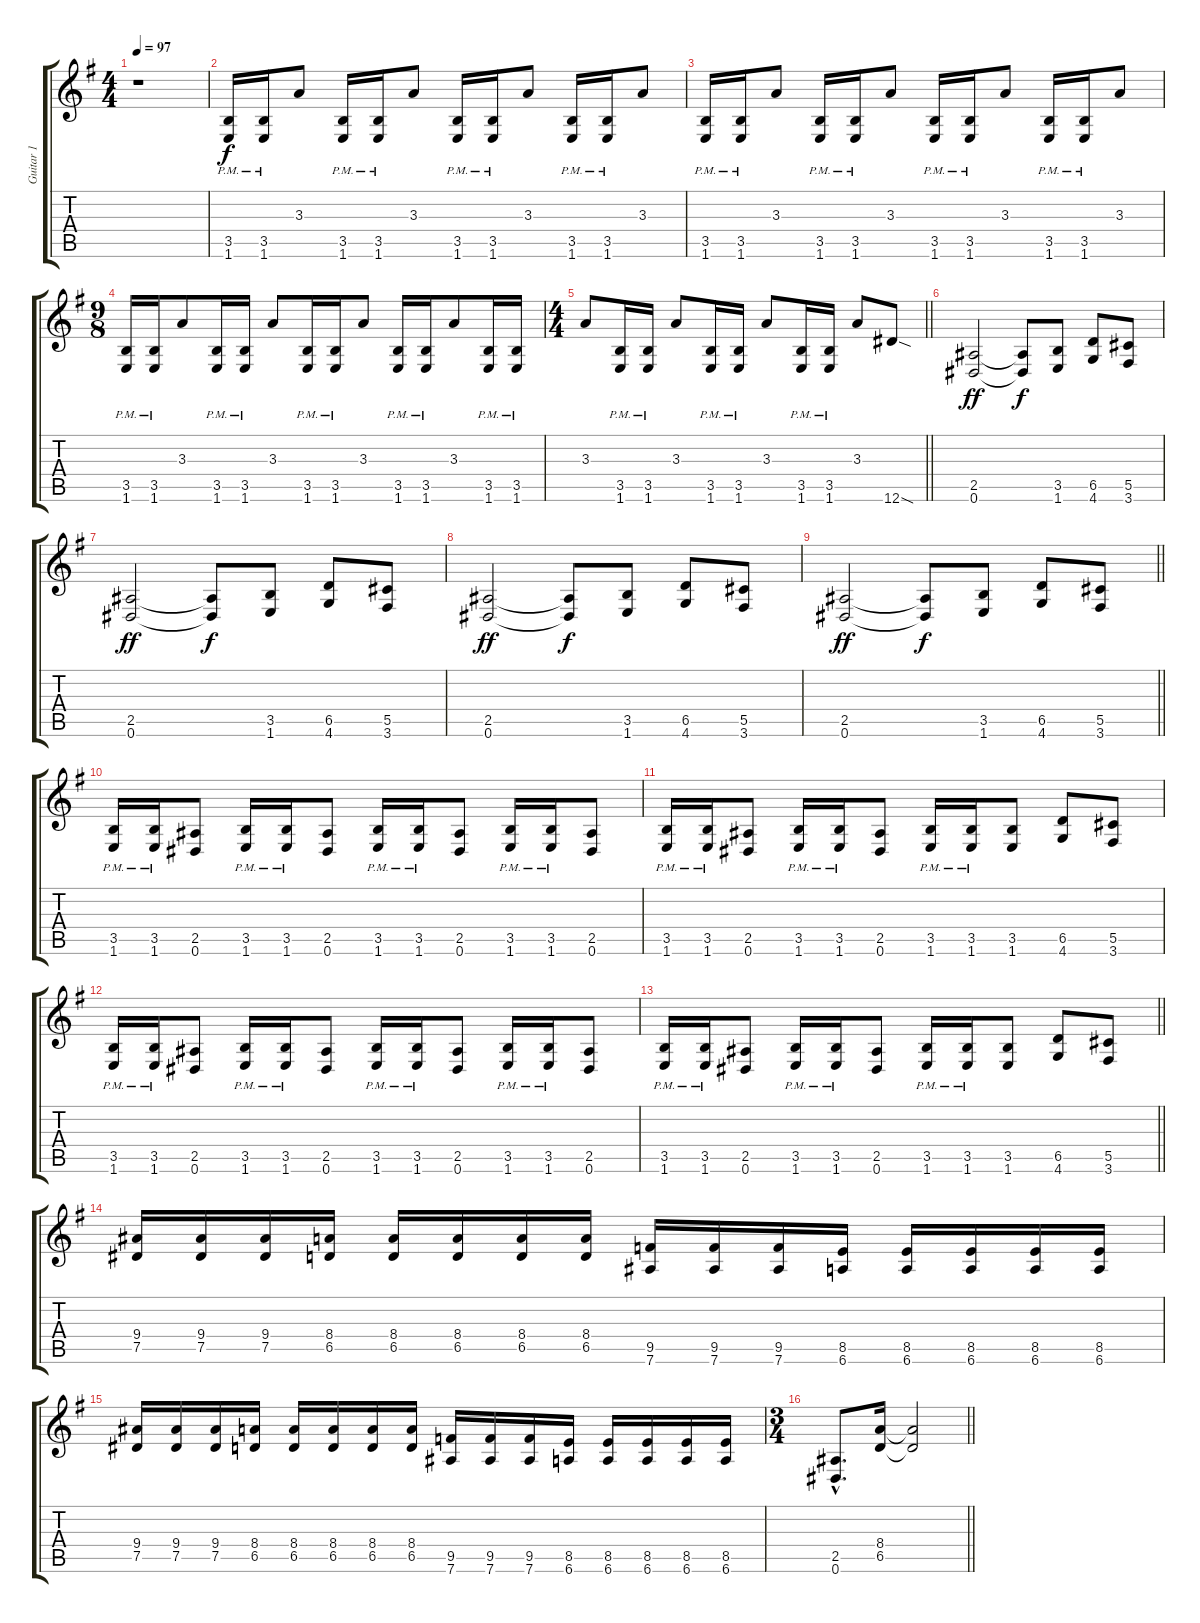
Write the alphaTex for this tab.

\track ("Guitar 1" "Guitar 1") {instrument distortionguitar}
\staff {score tabs}
\tuning (Eb4 Bb3 Gb3 Db3 Ab2 Eb2) {hide}
\ts (4 4)
\tempo 97
\clef g2
\ks eminor
r.1{dy f instrument distortionguitar} |
(3.5{pm} 1.6{pm}).16 (3.5{pm} 1.6{pm}).16 3.3.8 (3.5{pm} 1.6{pm}).16 (3.5{pm} 1.6{pm}).16 3.3.8 (3.5{pm} 1.6{pm}).16 (3.5{pm} 1.6{pm}).16 3.3.8 (3.5{pm} 1.6{pm}).16 (3.5{pm} 1.6{pm}).16 3.3.8 |
(3.5{pm} 1.6{pm}).16 (3.5{pm} 1.6{pm}).16 3.3.8 (3.5{pm} 1.6{pm}).16 (3.5{pm} 1.6{pm}).16 3.3.8 (3.5{pm} 1.6{pm}).16 (3.5{pm} 1.6{pm}).16 3.3.8 (3.5{pm} 1.6{pm}).16 (3.5{pm} 1.6{pm}).16 3.3.8 |
\ts (9 8)
(3.5{pm} 1.6{pm}).16 (3.5{pm} 1.6{pm}).16 3.3.8 (3.5{pm} 1.6{pm}).16 (3.5{pm} 1.6{pm}).16 3.3.8 (3.5{pm} 1.6{pm}).16 (3.5{pm} 1.6{pm}).16 3.3.8 (3.5{pm} 1.6{pm}).16 (3.5{pm} 1.6{pm}).16 3.3.8 (3.5{pm} 1.6{pm}).16 (3.5{pm} 1.6{pm}).16 |
\ts (4 4)
\barLineRight lightlight
3.3.8 (3.5{pm} 1.6{pm}).16 (3.5{pm} 1.6{pm}).16 3.3.8 (3.5{pm} 1.6{pm}).16 (3.5{pm} 1.6{pm}).16 3.3.8 (3.5{pm} 1.6{pm}).16 (3.5{pm} 1.6{pm}).16 3.3.8 12.6{sod}.8 |
(2.5 0.6).2{dy ff} (2.5{t} 0.6{t}).8{dy f} (3.5 1.6).8 (6.5 4.6).8 (5.5 3.6).8 |
(2.5 0.6).2{dy ff} (2.5{t} 0.6{t}).8{dy f} (3.5 1.6).8 (6.5 4.6).8 (5.5 3.6).8 |
(2.5 0.6).2{dy ff} (2.5{t} 0.6{t}).8{dy f} (3.5 1.6).8 (6.5 4.6).8 (5.5 3.6).8 |
\barLineRight lightlight
(2.5 0.6).2{dy ff} (2.5{t} 0.6{t}).8{dy f} (3.5 1.6).8 (6.5 4.6).8 (5.5 3.6).8 |
(3.5{pm} 1.6{pm}).16 (3.5{pm} 1.6{pm}).16 (2.5 0.6).8 (3.5{pm} 1.6{pm}).16 (3.5{pm} 1.6{pm}).16 (2.5 0.6).8 (3.5{pm} 1.6{pm}).16 (3.5{pm} 1.6{pm}).16 (2.5 0.6).8 (3.5{pm} 1.6{pm}).16 (3.5{pm} 1.6{pm}).16 (2.5 0.6).8 |
(3.5{pm} 1.6{pm}).16 (3.5{pm} 1.6{pm}).16 (2.5 0.6).8 (3.5{pm} 1.6{pm}).16 (3.5{pm} 1.6{pm}).16 (2.5 0.6).8 (3.5{pm} 1.6{pm}).16 (3.5{pm} 1.6{pm}).16 (3.5 1.6).8 (6.5 4.6).8 (5.5 3.6).8 |
(3.5{pm} 1.6{pm}).16 (3.5{pm} 1.6{pm}).16 (2.5 0.6).8 (3.5{pm} 1.6{pm}).16 (3.5{pm} 1.6{pm}).16 (2.5 0.6).8 (3.5{pm} 1.6{pm}).16 (3.5{pm} 1.6{pm}).16 (2.5 0.6).8 (3.5{pm} 1.6{pm}).16 (3.5{pm} 1.6{pm}).16 (2.5 0.6).8 |
\barLineRight lightlight
(3.5{pm} 1.6{pm}).16 (3.5{pm} 1.6{pm}).16 (2.5 0.6).8 (3.5{pm} 1.6{pm}).16 (3.5{pm} 1.6{pm}).16 (2.5 0.6).8 (3.5{pm} 1.6{pm}).16 (3.5{pm} 1.6{pm}).16 (3.5 1.6).8 (6.5 4.6).8 (5.5 3.6).8 |
(9.4 7.5).16 (9.4 7.5).16 (9.4 7.5).16 (8.4 6.5).16 (8.4 6.5).16 (8.4 6.5).16 (8.4 6.5).16 (8.4 6.5).16 (9.5 7.6).16 (9.5 7.6).16 (9.5 7.6).16 (8.5 6.6).16 (8.5 6.6).16 (8.5 6.6).16 (8.5 6.6).16 (8.5 6.6).16 |
(9.4 7.5).16 (9.4 7.5).16 (9.4 7.5).16 (8.4 6.5).16 (8.4 6.5).16 (8.4 6.5).16 (8.4 6.5).16 (8.4 6.5).16 (9.5 7.6).16 (9.5 7.6).16 (9.5 7.6).16 (8.5 6.6).16 (8.5 6.6).16 (8.5 6.6).16 (8.5 6.6).16 (8.5 6.6).16 |
\ts (3 4)
\barLineRight lightlight
(2.5{hac} 0.6{hac}).8{d} (8.4 6.5).16 (8.4{t} 6.5{t}).2
